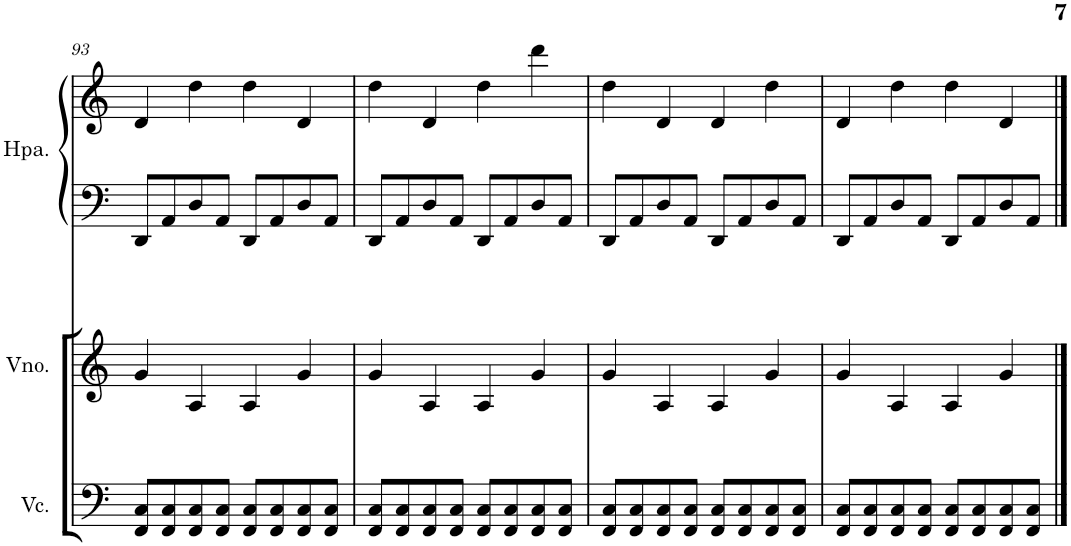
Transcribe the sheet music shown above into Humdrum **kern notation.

**kern	**kern	**kern	**kern
*part3	*part2	*part1	*part1
*staff4	*staff3	*staff2	*staff1
*I"Violoncelo	*I"Violino	*I"Harpa	*
*I'Vc.	*I'Vno.	*I'Hpa.	*
!!LO:PB:g=z
*clefF4	*clefG2	*clefF4	*clefG2
*k[]	*k[]	*k[]	*k[]
*M4/4	*M4/4	*M4/4	*M4/4
=93	=93	=93	=93
8FF/ 8C/L	4g/	8DD/L	4d/
8FF/ 8C/	.	8AA/	.
8FF/ 8C/	4A/	8D/	4dd\
8FF/ 8C/J	.	8AA/J	.
8FF/ 8C/L	4A/	8DD/L	4dd\
8FF/ 8C/	.	8AA/	.
8FF/ 8C/	4g/	8D/	4d/
8FF/ 8C/J	.	8AA/J	.
=94	=94	=94	=94
8FF/ 8C/L	4g/	8DD/L	4dd\
8FF/ 8C/	.	8AA/	.
8FF/ 8C/	4A/	8D/	4d/
8FF/ 8C/J	.	8AA/J	.
8FF/ 8C/L	4A/	8DD/L	4dd\
8FF/ 8C/	.	8AA/	.
8FF/ 8C/	4g/	8D/	4ddd\
8FF/ 8C/J	.	8AA/J	.
=95	=95	=95	=95
8FF/ 8C/L	4g/	8DD/L	4dd\
8FF/ 8C/	.	8AA/	.
8FF/ 8C/	4A/	8D/	4d/
8FF/ 8C/J	.	8AA/J	.
8FF/ 8C/L	4A/	8DD/L	4d/
8FF/ 8C/	.	8AA/	.
8FF/ 8C/	4g/	8D/	4dd\
8FF/ 8C/J	.	8AA/J	.
=96	=96	=96	=96
8FF/ 8C/L	4g/	8DD/L	4d/
8FF/ 8C/	.	8AA/	.
8FF/ 8C/	4A/	8D/	4dd\
8FF/ 8C/J	.	8AA/J	.
8FF/ 8C/L	4A/	8DD/L	4dd\
8FF/ 8C/	.	8AA/	.
8FF/ 8C/	4g/	8D/	4d/
8FF/ 8C/J	.	8AA/J	.
==	==	==	==
*-	*-	*-	*-
